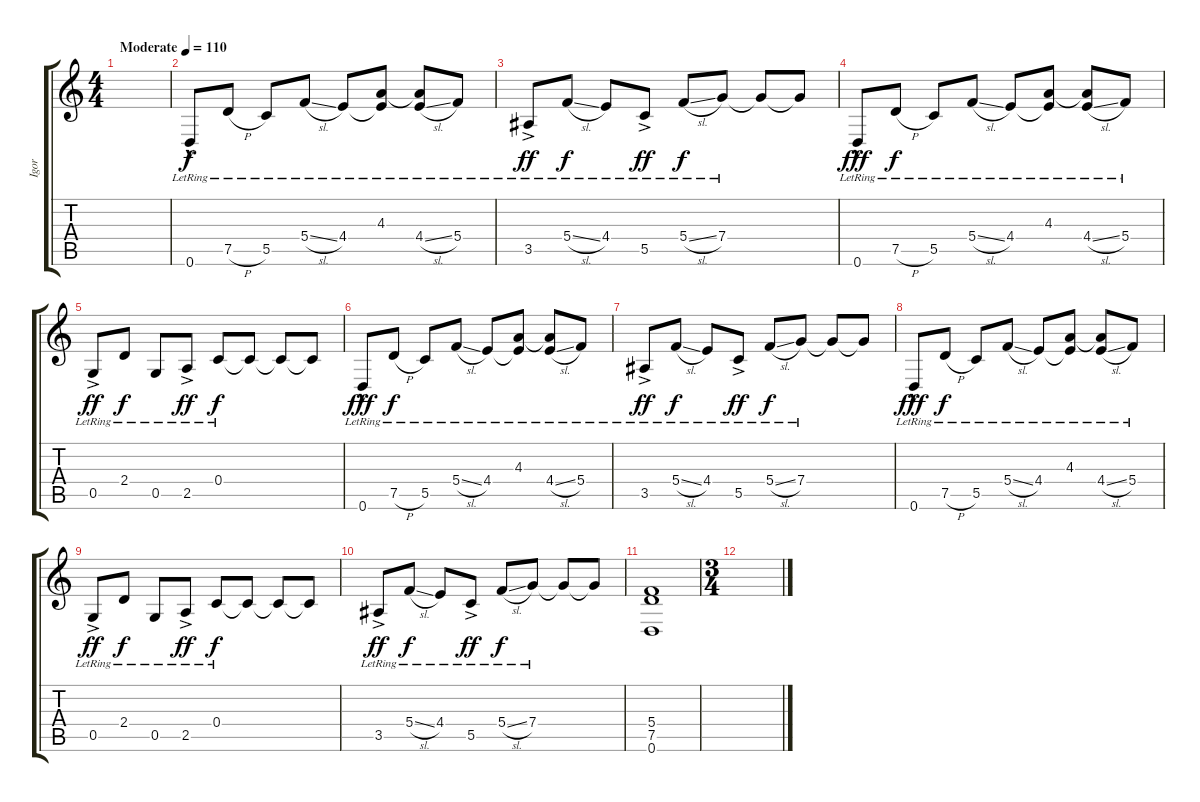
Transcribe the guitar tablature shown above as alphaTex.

\track ("Igor" "Igor") {instrument acousticguitarsteel}
\staff {score tabs}
\tuning (D4 A3 F3 C3 G2 D2) {hide}
\ts (4 4)
\tempo (110 "Moderate")
\clef g2
\ks c
|
0.6{hac lr}.8 7.5{h lr}.8{dy f} 5.5{lr}.8 5.4{sl lr}.8 4.4{lr}.8 (4.3{lr} 4.4{t}).8 (4.3{t} 4.4{sl lr}).8 5.4{lr}.8 |
3.5{ac lr}.8{dy ff} 5.4{sl lr}.8{dy f} 4.4{lr}.8 5.5{ac lr}.8{dy ff} 5.4{sl lr}.8{dy f} 7.4{lr}.8 7.4{t}.8 7.4{t}.8 |
0.6{hac lr}.8{dy fff} 7.5{h lr}.8{dy f} 5.5{lr}.8 5.4{sl lr}.8 4.4{lr}.8 (4.3{lr} 4.4{t}).8 (4.3{t} 4.4{sl lr}).8 5.4{lr}.8 |
0.5{ac lr}.8{dy ff} 2.4{lr}.8{dy f} 0.5{lr}.8 2.5{ac lr}.8{dy ff} 0.4{lr}.8{dy f} 0.4{t}.8 0.4{t}.8 0.4{t}.8 |
0.6{hac lr}.8{dy fff} 7.5{h lr}.8{dy f} 5.5{lr}.8 5.4{sl lr}.8 4.4{lr}.8 (4.3{lr} 4.4{t}).8 (4.3{t} 4.4{sl lr}).8 5.4{lr}.8 |
3.5{ac lr}.8{dy ff} 5.4{sl lr}.8{dy f} 4.4{lr}.8 5.5{ac lr}.8{dy ff} 5.4{sl lr}.8{dy f} 7.4{lr}.8 7.4{t}.8 7.4{t}.8 |
0.6{hac lr}.8{dy fff} 7.5{h lr}.8{dy f} 5.5{lr}.8 5.4{sl lr}.8 4.4{lr}.8 (4.3{lr} 4.4{t}).8 (4.3{t} 4.4{sl lr}).8 5.4{lr}.8 |
0.5{ac lr}.8{dy ff} 2.4{lr}.8{dy f} 0.5{lr}.8 2.5{ac lr}.8{dy ff} 0.4{lr}.8{dy f} 0.4{t}.8 0.4{t}.8 0.4{t}.8 |
3.5{ac lr}.8{dy ff} 5.4{sl lr}.8{dy f} 4.4{lr}.8 5.5{ac lr}.8{dy ff} 5.4{sl lr}.8{dy f} 7.4{lr}.8 7.4{t}.8 7.4{t}.8 |
(5.4 7.5 0.6).1 |
\ts (3 4)
